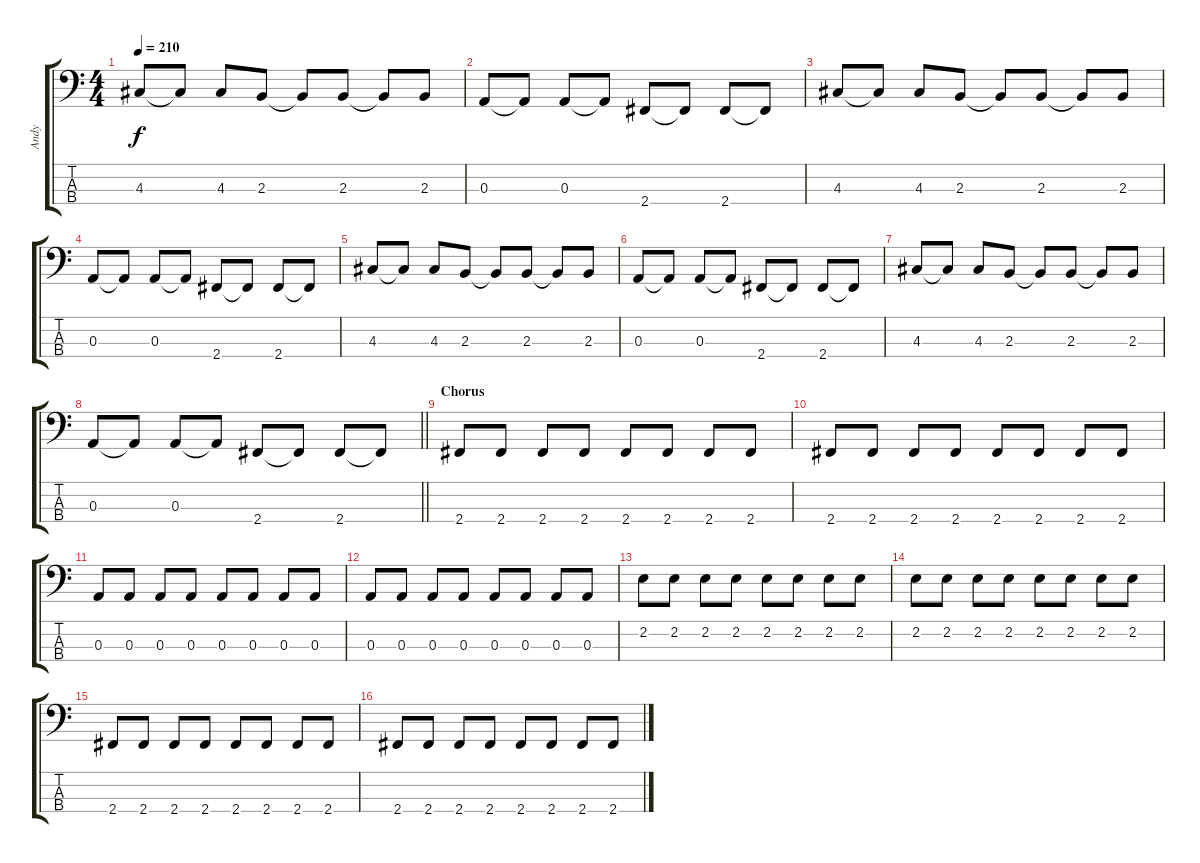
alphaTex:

\track ("Andy" "Andy") {instrument electricbasspick}
\staff {score tabs}
\tuning (G2 D2 A1 E1) {hide}
\ts (4 4)
\tempo 210
\clef f4
\ks c
4.3.8{dy f} 4.3{t}.8 4.3.8 2.3.8 2.3{t}.8 2.3.8 2.3{t}.8 2.3.8 |
0.3.8 0.3{t}.8 0.3.8 0.3{t}.8 2.4.8 2.4{t}.8 2.4.8 2.4{t}.8 |
4.3.8 4.3{t}.8 4.3.8 2.3.8 2.3{t}.8 2.3.8 2.3{t}.8 2.3.8 |
0.3.8 0.3{t}.8 0.3.8 0.3{t}.8 2.4.8 2.4{t}.8 2.4.8 2.4{t}.8 |
4.3.8 4.3{t}.8 4.3.8 2.3.8 2.3{t}.8 2.3.8 2.3{t}.8 2.3.8 |
0.3.8 0.3{t}.8 0.3.8 0.3{t}.8 2.4.8 2.4{t}.8 2.4.8 2.4{t}.8 |
4.3.8 4.3{t}.8 4.3.8 2.3.8 2.3{t}.8 2.3.8 2.3{t}.8 2.3.8 |
\barLineRight lightlight
0.3.8 0.3{t}.8 0.3.8 0.3{t}.8 2.4.8 2.4{t}.8 2.4.8 2.4{t}.8 |
\section ("" "Chorus")
2.4.8 2.4.8 2.4.8 2.4.8 2.4.8 2.4.8 2.4.8 2.4.8 |
2.4.8 2.4.8 2.4.8 2.4.8 2.4.8 2.4.8 2.4.8 2.4.8 |
0.3.8 0.3.8 0.3.8 0.3.8 0.3.8 0.3.8 0.3.8 0.3.8 |
0.3.8 0.3.8 0.3.8 0.3.8 0.3.8 0.3.8 0.3.8 0.3.8 |
2.2.8 2.2.8 2.2.8 2.2.8 2.2.8 2.2.8 2.2.8 2.2.8 |
2.2.8 2.2.8 2.2.8 2.2.8 2.2.8 2.2.8 2.2.8 2.2.8 |
2.4.8 2.4.8 2.4.8 2.4.8 2.4.8 2.4.8 2.4.8 2.4.8 |
2.4.8 2.4.8 2.4.8 2.4.8 2.4.8 2.4.8 2.4.8 2.4.8
